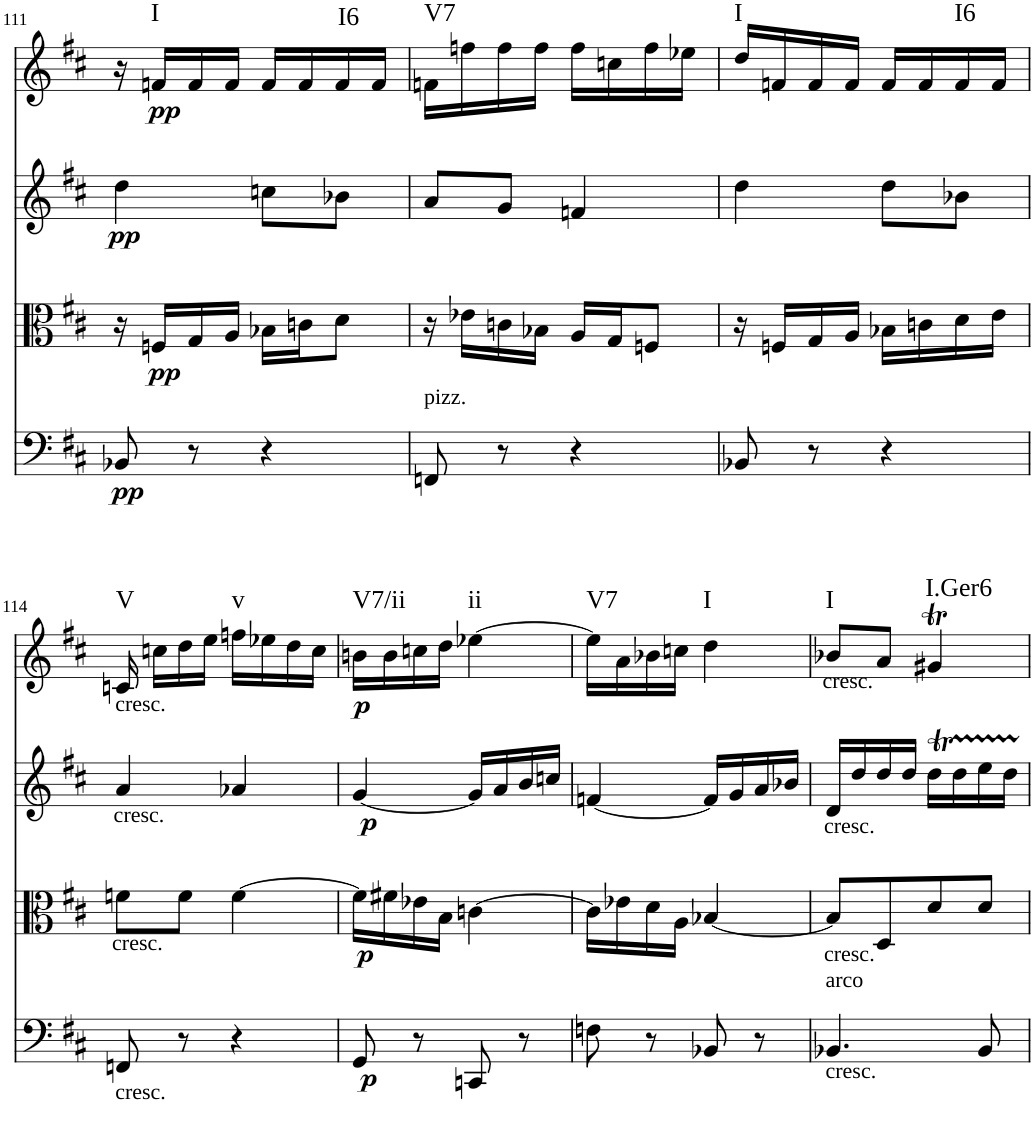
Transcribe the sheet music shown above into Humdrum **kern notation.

**kern	**dynam	**kern	**dynam	**kern	**dynam	**kern	**dynam	**harte
*part4	*part4	*part3	*part3	*part2	*part2	*part1	*part1	*part1
*staff4	*staff4	*staff3	*staff3	*staff2	*staff2	*staff1	*staff1	*
*I"Violoncello	*	*I"Viola	*	*I"Violin 2	*	*I"Violin 1	*	*
*I'Vc	*	*I'Vla	*	*I'Vln	*	*I'Vln	*	*
!!LO:PB:g=z
*clefF4	*	*clefC3	*	*clefG2	*	*clefG2	*	*
*k[f#c#]	*	*k[f#c#]	*	*k[f#c#]	*	*k[f#c#]	*	*
*D:	*	*D:	*	*D:	*	*D:	*	*
*M2/4	*	*M2/4	*	*M2/4	*	*M2/4	*	*
=111	=111	=111	=111	=111	=111	=111	=111	=111
!	!LO:DY:b	!	!	!	!LO:DY:b	!	!	!
8BB-X/	pp	16r	.	4dd\	pp	16r	.	.
!	!	!	!LO:DY:b	!	!	!	!LO:DY:b	!LO:H:kt=I
.	.	16Fn/LL	pp	.	.	16fn/LL	pp	N
8r	.	16G/	.	.	.	16f/	.	.
.	.	16A/JJ	.	.	.	16f/JJ	.	.
4r	.	16B-X\LL	.	8ccn\L	.	16f/LL	.	.
.	.	16cn\J	.	.	.	16f/	.	.
.	.	8d\J	.	8b-X\J	.	16f/	.	.
!	!	!	!	!	!	!	!	!LO:H:kt=I6
.	.	.	.	.	.	16f/JJ	.	N
=112	=112	=112	=112	=112	=112	=112	=112	=112
!LO:TX:a:t=pizz.	!	!	!	!	!	!	!	!LO:H:kt=V7
8FFn/	.	16r	.	8a/L	.	16fn\LL	.	N
.	.	16e-X\LL	.	.	.	16ffn\	.	.
8r	.	16cn\	.	8g/J	.	16ff\	.	.
.	.	16B-X\JJ	.	.	.	16ff\JJ	.	.
4r	.	16A/LL	.	4fn/	.	16ff\LL	.	.
.	.	16G/J	.	.	.	16ccn\	.	.
.	.	8Fn/J	.	.	.	16ff\	.	.
.	.	.	.	.	.	16ee-X\JJ	.	.
=113	=113	=113	=113	=113	=113	=113	=113	=113
!	!	!	!	!	!	!	!	!LO:H:kt=I
8BB-X/	.	16r	.	4dd\	.	16dd/LL	.	N
.	.	16Fn/LL	.	.	.	16fn/	.	.
8r	.	16G/	.	.	.	16f/	.	.
.	.	16A/JJ	.	.	.	16f/JJ	.	.
4r	.	16B-X\LL	.	8dd\L	.	16f/LL	.	.
.	.	16cn\	.	.	.	16f/	.	.
!	!	!	!	!	!	!	!	!LO:H:kt=I6
.	.	16d\	.	8b-X\J	.	16f/	.	N
.	.	16e\JJ	.	.	.	16f/JJ	.	.
!!LO:LB:g=z
=114	=114	=114	=114	=114	=114	=114	=114	=114
!	!	!	!	!	!	!LO:TX:b:t=cresc.	!	!
!	!	!	!	!LO:TX:b:t=cresc.	!	!	!	!
!	!	!LO:TX:b:t=cresc.	!	!	!	!	!	!
!LO:TX:b:t=cresc.	!	!	!	!	!	!	!	!LO:H:kt=V
8FFn/	.	8fn\L	.	4a/	.	16cn/	.	N
.	.	.	.	.	.	16ccn\LL	.	.
8r	.	8f\J	.	.	.	16dd\	.	.
.	.	.	.	.	.	16ee\JJ	.	.
!	!	!	!	!	!	!	!	!LO:H:kt=v
4r	.	[4f\	.	4a-X/	.	16ffn\LL	.	N
.	.	.	.	.	.	16ee-X\	.	.
.	.	.	.	.	.	16dd\	.	.
.	.	.	.	.	.	16cc\JJ	.	.
=115	=115	=115	=115	=115	=115	=115	=115	=115
!	!LO:DY:b	!	!LO:DY:b	!	!LO:DY:b	!	!LO:DY:b	!LO:H:kt=V7/ii
8GG/	p	16f\LL]	p	[4g/	p	16bn\LL	p	N
.	.	16f#X\	.	.	.	16b\	.	.
8r	.	16e-X\	.	.	.	16ccn\	.	.
.	.	16B\JJ	.	.	.	16dd\JJ	.	.
!	!	!	!	!	!	!	!	!LO:H:kt=ii
8CCn/	.	[4cn\	.	16g/LL]	.	[4ee-X\	.	N
.	.	.	.	16a/	.	.	.	.
8r	.	.	.	16b/	.	.	.	.
.	.	.	.	16ccn/JJ	.	.	.	.
=116	=116	=116	=116	=116	=116	=116	=116	=116
!	!	!	!	!	!	!	!	!LO:H:kt=V7
8Fn\	.	16c\LL]	.	[4fn/	.	16ee-\LL]	.	N
.	.	16e-X\	.	.	.	16a\	.	.
8r	.	16d\	.	.	.	16b-X\	.	.
.	.	16A\JJ	.	.	.	16ccn\JJ	.	.
!	!	!	!	!	!	!	!	!LO:H:kt=I
8BB-X/	.	[4B-X/	.	16f/LL]	.	4dd\	.	N
.	.	.	.	16g/	.	.	.	.
8r	.	.	.	16a/	.	.	.	.
.	.	.	.	16b-X/JJ	.	.	.	.
=117	=117	=117	=117	=117	=117	=117	=117	=117
!	!	!	!	!	!	!LO:TX:a:t=cresc.	!	!
!	!	!	!	!LO:TX:b:t=cresc.	!	!	!	!
!	!	!LO:TX:b:t=cresc.	!	!	!	!	!	!
!LO:TX:b:t=cresc.	!	!	!	!	!	!	!	!
!LO:TX:a:t=arco	!	!	!	!	!	!	!	!LO:H:kt=I
4.BB-X/	.	8B-/L]	.	16d/LL	.	8b-X/L	.	N
.	.	.	.	16dd/	.	.	.	.
.	.	8D/	.	16dd/	.	8a/J	.	.
.	.	.	.	16dd/JJ	.	.	.	.
!	!	!	!	!	!	!	!	!LO:H:kt=I.Ger6
.	.	8d/	.	16ddT\LL	.	4g#Xt/	.	N
.	.	.	.	16dd\	.	.	.	.
8BB-/	.	8d/J	.	16ee\	.	.	.	.
.	.	.	.	16ddTTT\JJ	.	.	.	.
=	=	=	=	=	=	=	=	=
*-	*-	*-	*-	*-	*-	*-	*-	*-
